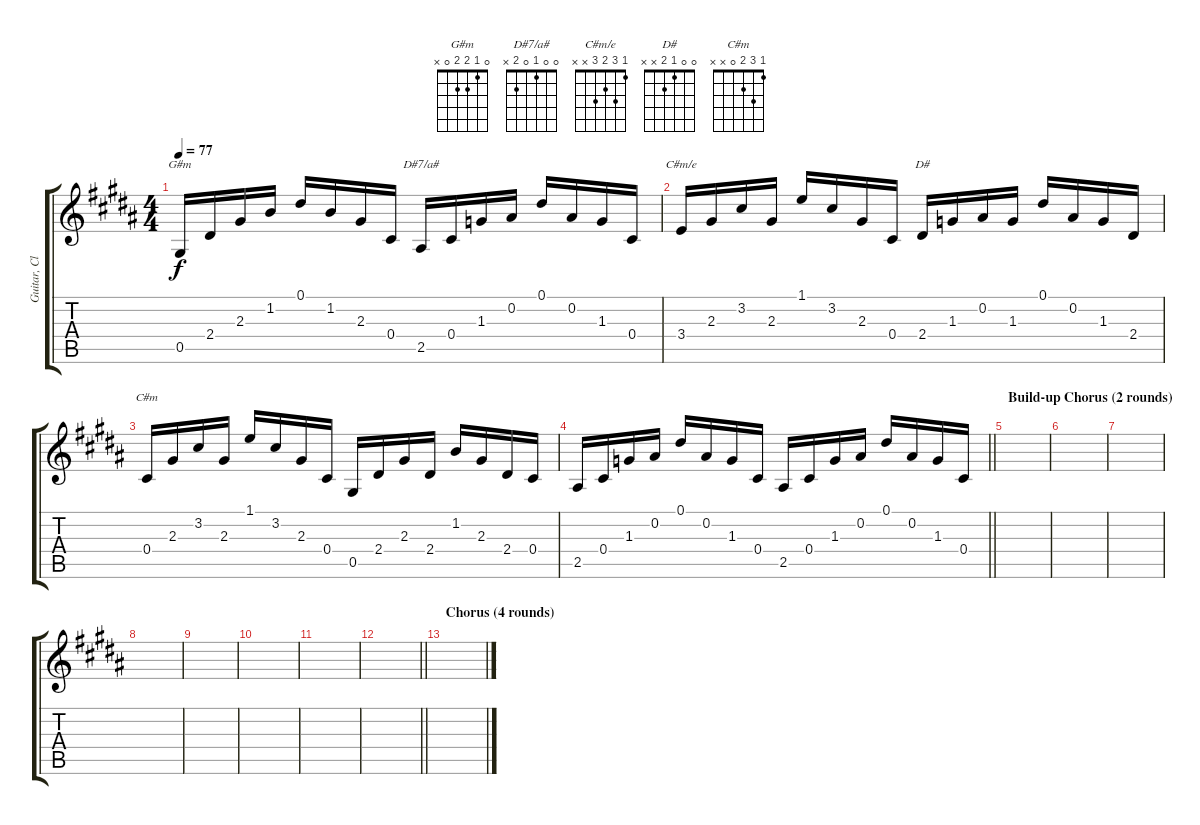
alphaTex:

\track ("Guitar, Clean w/Chorus" "Guitar, Cl") {instrument electricguitarjazz}
\staff {score tabs}
\tuning (Eb4 Bb3 Gb3 Db3 Ab2 Db2) {hide}
\chord ("G#m" 0 1 2 2 0 x)
\chord ("D#7/a#" 0 0 1 0 2 x)
\chord ("C#m/e" 1 3 2 3 x x)
\chord ("D#" 0 0 1 2 x x)
\chord ("C#m" 1 3 2 0 x x)
\ts (4 4)
\tempo 77
\clef g2
\ks g#minor
0.5.16{ch "G#m" dy f} 2.4.16 2.3.16 1.2.16 0.1.16 1.2.16 2.3.16 0.4.16 2.5.16{ch "D#7/a#"} 0.4.16 1.3.16 0.2.16 0.1.16 0.2.16 1.3.16 0.4.16 |
3.4.16{ch "C#m/e"} 2.3.16 3.2.16 2.3.16 1.1.16 3.2.16 2.3.16 0.4.16 2.4.16{ch "D#"} 1.3.16 0.2.16 1.3.16 0.1.16 0.2.16 1.3.16 2.4.16 |
0.4.16{ch "C#m"} 2.3.16 3.2.16 2.3.16 1.1.16 3.2.16 2.3.16 0.4.16 0.5.16 2.4.16 2.3.16 2.4.16 1.2.16 2.3.16 2.4.16 0.4.16 |
\barLineRight lightlight
2.5.16 0.4.16 1.3.16 0.2.16 0.1.16 0.2.16 1.3.16 0.4.16 2.5.16 0.4.16 1.3.16 0.2.16 0.1.16 0.2.16 1.3.16 0.4.16 |
\section ("" "Build-up Chorus (2 rounds)")
|
|
|
|
|
|
|
\barLineRight lightlight
|
\section ("" "Chorus (4 rounds)")
